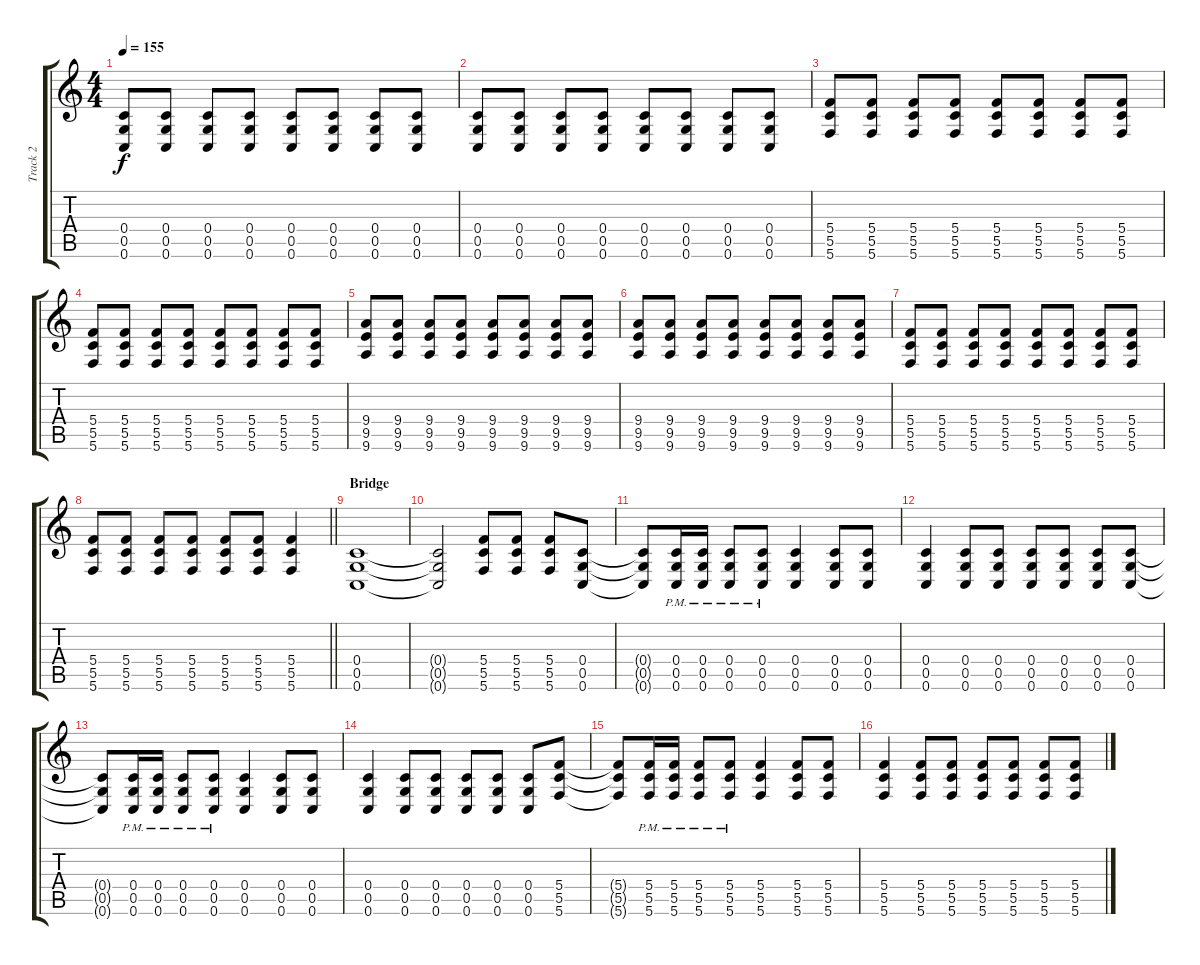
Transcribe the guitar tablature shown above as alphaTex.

\track ("Track 2" "Track 2") {instrument acousticguitarsteel}
\staff {score tabs}
\tuning (D4 A3 F3 C3 G2 C2) {hide}
\ts (4 4)
\tempo 155
\clef g2
\ks c
(0.4 0.5 0.6).8{dy f} (0.4 0.5 0.6).8 (0.4 0.5 0.6).8 (0.4 0.5 0.6).8 (0.4 0.5 0.6).8 (0.4 0.5 0.6).8 (0.4 0.5 0.6).8 (0.4 0.5 0.6).8 |
(0.4 0.5 0.6).8 (0.4 0.5 0.6).8 (0.4 0.5 0.6).8 (0.4 0.5 0.6).8 (0.4 0.5 0.6).8 (0.4 0.5 0.6).8 (0.4 0.5 0.6).8 (0.4 0.5 0.6).8 |
(5.4 5.5 5.6).8 (5.4 5.5 5.6).8 (5.4 5.5 5.6).8 (5.4 5.5 5.6).8 (5.4 5.5 5.6).8 (5.4 5.5 5.6).8 (5.4 5.5 5.6).8 (5.4 5.5 5.6).8 |
(5.4 5.5 5.6).8 (5.4 5.5 5.6).8 (5.4 5.5 5.6).8 (5.4 5.5 5.6).8 (5.4 5.5 5.6).8 (5.4 5.5 5.6).8 (5.4 5.5 5.6).8 (5.4 5.5 5.6).8 |
(9.4 9.5 9.6).8 (9.4 9.5 9.6).8 (9.4 9.5 9.6).8 (9.4 9.5 9.6).8 (9.4 9.5 9.6).8 (9.4 9.5 9.6).8 (9.4 9.5 9.6).8 (9.4 9.5 9.6).8 |
(9.4 9.5 9.6).8 (9.4 9.5 9.6).8 (9.4 9.5 9.6).8 (9.4 9.5 9.6).8 (9.4 9.5 9.6).8 (9.4 9.5 9.6).8 (9.4 9.5 9.6).8 (9.4 9.5 9.6).8 |
(5.4 5.5 5.6).8 (5.4 5.5 5.6).8 (5.4 5.5 5.6).8 (5.4 5.5 5.6).8 (5.4 5.5 5.6).8 (5.4 5.5 5.6).8 (5.4 5.5 5.6).8 (5.4 5.5 5.6).8 |
\barLineRight lightlight
(5.4 5.5 5.6).8 (5.4 5.5 5.6).8 (5.4 5.5 5.6).8 (5.4 5.5 5.6).8 (5.4 5.5 5.6).8 (5.4 5.5 5.6).8 (5.4 5.5 5.6).4 |
\section ("" "Bridge")
(0.4 0.5 0.6).1 |
(0.4{t} 0.5{t} 0.6{t}).2 (5.4 5.5 5.6).8 (5.4 5.5 5.6).8 (5.4 5.5 5.6).8 (0.4 0.5 0.6).8 |
(0.4{t} 0.5{t} 0.6{t}).8 (0.4{pm} 0.5{pm} 0.6{pm}).16 (0.4{pm} 0.5{pm} 0.6{pm}).16 (0.4{pm} 0.5{pm} 0.6{pm}).8 (0.4{pm} 0.5{pm} 0.6{pm}).8 (0.4 0.5 0.6).4 (0.4 0.5 0.6).8 (0.4 0.5 0.6).8 |
(0.4 0.5 0.6).4 (0.4 0.5 0.6).8 (0.4 0.5 0.6).8 (0.4 0.5 0.6).8 (0.4 0.5 0.6).8 (0.4 0.5 0.6).8 (0.4 0.5 0.6).8 |
(0.4{t} 0.5{t} 0.6{t}).8 (0.4{pm} 0.5{pm} 0.6{pm}).16 (0.4{pm} 0.5{pm} 0.6{pm}).16 (0.4{pm} 0.5{pm} 0.6{pm}).8 (0.4{pm} 0.5{pm} 0.6{pm}).8 (0.4 0.5 0.6).4 (0.4 0.5 0.6).8 (0.4 0.5 0.6).8 |
(0.4 0.5 0.6).4 (0.4 0.5 0.6).8 (0.4 0.5 0.6).8 (0.4 0.5 0.6).8 (0.4 0.5 0.6).8 (0.4 0.5 0.6).8 (5.4 5.5 5.6).8 |
(5.4{t} 5.5{t} 5.6{t}).8 (5.4{pm} 5.5{pm} 5.6{pm}).16 (5.4{pm} 5.5{pm} 5.6{pm}).16 (5.4{pm} 5.5{pm} 5.6{pm}).8 (5.4{pm} 5.5{pm} 5.6{pm}).8 (5.4 5.5 5.6).4 (5.4 5.5 5.6).8 (5.4 5.5 5.6).8 |
(5.4 5.5 5.6).4 (5.4 5.5 5.6).8 (5.4 5.5 5.6).8 (5.4 5.5 5.6).8 (5.4 5.5 5.6).8 (5.4 5.5 5.6).8 (5.4 5.5 5.6).8
